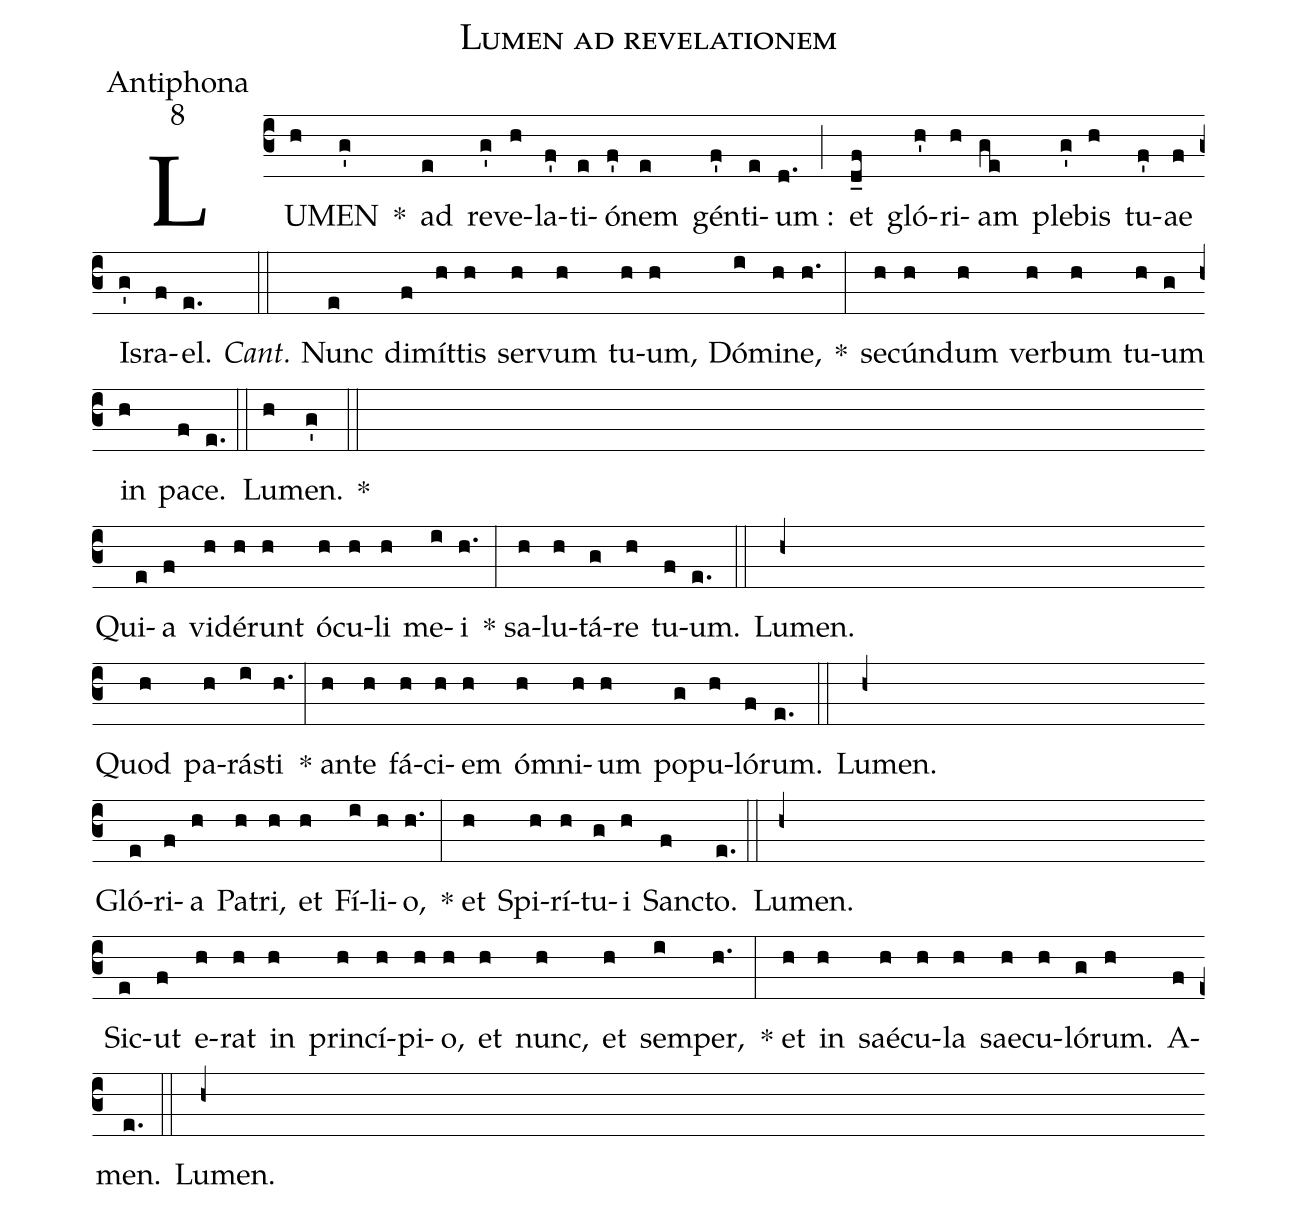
name:Lumen ad revelationem;
office-part:Antiphona;
mode:8;
%%
(c3) LU(h)MEN(g') *() ad(e) re(g')ve(h)la(f')ti(e)ó(f')nem(e) gén(f')ti(e)um :(d.) (;) et(d_f) gló(h')ri(h)am(ge) ple(g')bis(h) tu(f')ae(f) Is(g')ra(f)el.(e.) (::)

<i>Cant.</i> N{u}nc(e) di(f)mít(h)tis(h) ser(h)vum(h) tu(h)um,(h) Dó(i)mi(h)ne,(h.) *(:) se(h)cún(h)dum(h) ver(h)bum(h) tu(h)um(g) in(h) pa(f)ce.(e.) (::) Lu(h)men.(g') *(::) (Z-)

Qui(e)a(f) vi(h)dé(h)runt(h) ó(h)cu(h)li(h) me(i)i(h.) (:) * sa(h)lu(h)tá(g)re(h) tu(f)um.(e.) (::) Lumen.(h+Z-)

Quod(h) pa(h)rá(i)sti(h.) (:) * an(h)te(h) fá(h)ci(h)em(h) ó(h)mni(h)um(h) po(g)pu(h)ló(f)rum.(e.) (::) Lumen.(h+Z-)

Gló(e)ri(f)a(h) Pa(h)tri,(h) et(h) Fí(i)li(h)o,(h.) (:) * et(h) Spi(h)rí(h)tu(g)i(h) San(f)cto.(e.) (::) Lumen.(h+Z-)

Sic(e)ut(f) e(h)rat(h) in(h) prin(h)cí(h)pi(h)o,(h) et(h) nunc,(h) et(h) sem(i)per,(h.) (:) * et(h) in(h) saé(h)cu(h)la(h) sae(h)cu(h)ló(g)rum.(h) A(f)men.(e.) (::) Lumen.(h+)
